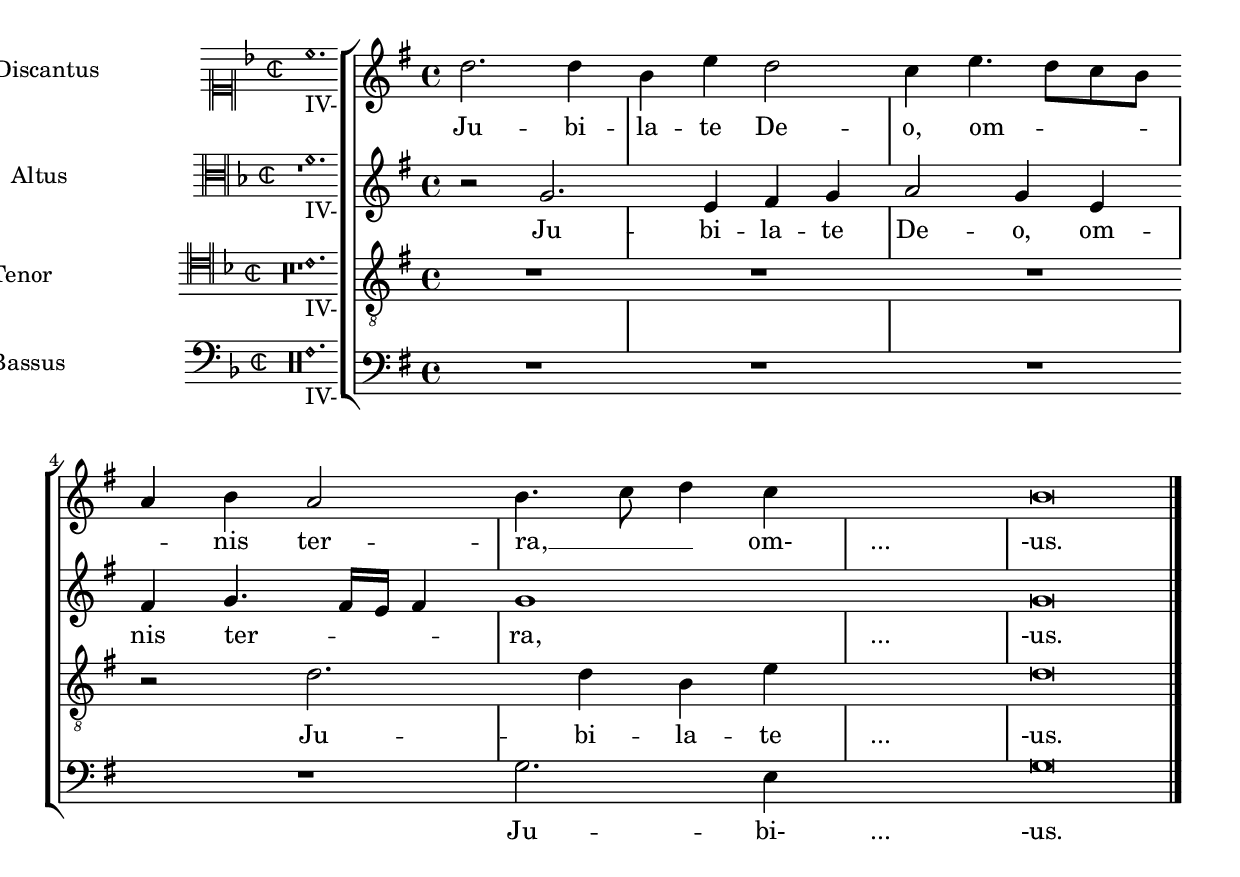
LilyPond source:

%% DO NOT EDIT this file manually; it is automatically
%% generated from LSR http://lsr.dsi.unimi.it
%% Make any changes in LSR itself, or in Documentation/snippets/new/ ,
%% and then run scripts/auxiliar/makelsr.py
%%
%% This file is in the public domain.
\version "2.14.2"

\header {
  lsrtags = "specific-notation, ancient-notation, workaround, tweaks-and-overrides"

%% Translation of GIT committish: b482c3e5b56c3841a88d957e0ca12964bd3e64fa
  texidoces = "
A modo de alternativa para obtener auténticos «incipit»
independientes de la partitura principal, se incluyen como
elemento de marcado en el campo que se usa normalmente para el
nombre del instrumento. Por el momento, la letra sólo se puede
añadir como marcado directo. Por desgracia, su espaciado no es
análogo al de la letra principal.

"
  doctitlees = "Transcripción de música antigua con incipit"

  texidoc = "
As a workaround to get real incipits which are independent from the
main score these are included as a markup into the field normally used
for the instrument name. As for now lyrics can only be added as a
direct markup. It doesn't unfortunately conform with the spacing of the
main lyrics.

"
  doctitle = "Transcription of Ancient music with incipit"
} % begin verbatim


global = {
  \set Score.skipBars = ##t
  \key g \major
  \time 4/4
  %make the staff lines invisible on staves
  \override Staff.BarLine #'transparent = ##t
  \skip 1*8 % the actual music
  % let finis bar go through all staves
  \override Staff.BarLine #'transparent = ##f
  % finis bar
  \bar "|."
}

discantusNotes = {
  \transpose c' c'' {
    \clef treble
    d'2. d'4 |
    b e' d'2 |
    c'4 e'4.( d'8 c' b |
    a4) b a2 |
    b4.( c'8 d'4) c'4 |
    \once \override NoteHead #'transparent = ##t c'1 |
    b\breve |
  }
}

discantusLyrics = \lyricmode {
  Ju -- bi -- |
  la -- te De -- |
  o, om --
  nis ter -- |
  ra, __ om- |
  "..." |
  -us. |
}

altusNotes = {
  \transpose c' c'' {
    \clef treble
    r2 g2. e4 fis g | % two bars
    a2 g4 e |
    fis g4.( fis16 e fis4) |
    g1 |
    \once \override NoteHead #'transparent = ##t g1 |
    g\breve |
  }
}

altusLyrics = \lyricmode {
  Ju -- bi -- la -- te | % two bars
  De -- o, om -- |
  nis ter -- ra, |
  "..." |
  -us. |
}

tenorNotes = {
  \transpose c' c' {
    \clef "treble_8"
    R1 |
    R1 |
    R1 |
    r2 d'2. d'4 b e' | % two bars
    \once \override NoteHead #'transparent = ##t e'1 |
    d'\breve |
  }
}

tenorLyrics = \lyricmode {
  Ju -- bi -- la -- te | % two bars
  "..." |
  -us.
}

bassusNotes = {
  \transpose c' c' {
    \clef bass
    R1 |
    R1 |
    R1 |
    R1 |
    g2. e4 |
    \once \override NoteHead #'transparent = ##t e1 |
    g\breve |
  }
}

bassusLyrics = \lyricmode {
  Ju -- bi- |
  "..." |
  -us.
}

incipitDiscantus = \markup {
  \score {
    {
      \set Staff.instrumentName = #"Discantus "
      \override NoteHead #'style = #'neomensural
      \override Rest #'style = #'neomensural
      \override Staff.TimeSignature #'style = #'neomensural
      \cadenzaOn
      \clef "neomensural-c1"
      \key f \major
      \time 2/2
      c''1._"IV-" s2  %two bars
      \skip 1*8 % eight bars
    }
    \layout {
      \context {
        \Voice
        \remove "Ligature_bracket_engraver"
        \consists "Mensural_ligature_engraver"
      }
      line-width = 4.5\cm
    }
  }
}

incipitAltus = \markup {
  \score {
    {
      \set Staff.instrumentName = #"Altus "
      \override NoteHead #'style = #'neomensural
      \override Rest #'style = #'neomensural
      \override Staff.TimeSignature #'style = #'neomensural
      \cadenzaOn
      \clef "neomensural-c3"
      \key f \major
      \time 2/2
      r1        % one bar
      f'1._"IV-" s2   % two bars
      \skip 1*7 % seven bars
    }
    \layout {
      \context {
        \Voice
        \remove "Ligature_bracket_engraver"
        \consists "Mensural_ligature_engraver"
      }
      line-width = 4.5\cm
    }
  }
}

incipitTenor = \markup {
  \score {
    {
      \set Staff.instrumentName = #"Tenor  "
      \override NoteHead #'style = #'neomensural
      \override Rest #'style = #'neomensural
      \override Staff.TimeSignature #'style = #'neomensural
      \cadenzaOn
      \clef "neomensural-c4"
      \key f \major
      \time 2/2
      r\longa   % four bars
      r\breve   % two bars
      r1        % one bar
      c'1._"IV-" s2   % two bars
      \skip 1   % one bar
    }
    \layout {
      \context {
        \Voice
        \remove "Ligature_bracket_engraver"
        \consists "Mensural_ligature_engraver"
      }
      line-width = 4.5\cm
    }
  }
}

incipitBassus = \markup {
  \score {
    {
      \set Staff.instrumentName = #"Bassus  "
      \override NoteHead #'style = #'neomensural
      \override Rest #'style = #'neomensural
      \override Staff.TimeSignature #'style = #'neomensural
      \cadenzaOn
      \clef "bass"
      \key f \major
      \time 2/2
      % incipit
      r\maxima  % eight bars
      f1._"IV-" s2    % two bars
    }
    \layout {
      \context {
        \Voice
        \remove "Ligature_bracket_engraver"
        \consists "Mensural_ligature_engraver"
      }
      line-width = 4.5\cm
    }
  }
}

%StaffGroup is used instead of ChoirStaff to get bar lines between systems
\score {
  <<
    \new StaffGroup = choirStaff <<
      \new Voice = "discantusNotes" <<
        \global
        \set Staff.instrumentName = \incipitDiscantus
        \discantusNotes
      >>
      \new Lyrics = "discantusLyrics" \lyricsto discantusNotes { \discantusLyrics }

      \new Voice = "altusNotes" <<
        \global
        \set Staff.instrumentName = \incipitAltus
        \altusNotes
      >>
      \new Lyrics = "altusLyrics" \lyricsto altusNotes { \altusLyrics }

      \new Voice = "tenorNotes" <<
        \global
        \set Staff.instrumentName = \incipitTenor
        \tenorNotes
      >>
      \new Lyrics = "tenorLyrics" \lyricsto tenorNotes { \tenorLyrics }

      \new Voice = "bassusNotes" <<
        \global
        \set Staff.instrumentName = \incipitBassus
        \bassusNotes
      >>
    >>
    \new Lyrics = "bassusLyrics" \lyricsto bassusNotes { \bassusLyrics }
    %Keep the bass lyrics outside of the staff group to avoid bar lines
    %between the lyrics.
  >>

  \layout {
    \context {
      \Score
      % no bars in staves
      \override BarLine #'transparent = ##t
    }
    % the next three instructions keep the lyrics between the bar lines
    \context {
      \Lyrics
      \consists "Bar_engraver"
      \override BarLine #'transparent = ##t
    }
    \context {
      \StaffGroup
      \consists "Separating_line_group_engraver"
    }
    \context {
      \Voice
      % no slurs
      \override Slur #'transparent = ##t
      % Comment in the below "\remove" command to allow line
      % breaking also at those barlines where a note overlaps
      % into the next bar.  The command is commented out in this
      % short example score, but especially for large scores, you
      % will typically yield better line breaking and thus improve
      % overall spacing if you comment in the following command.
      %\remove "Forbid_line_break_engraver"
    }
    indent = 5\cm
  }
}

